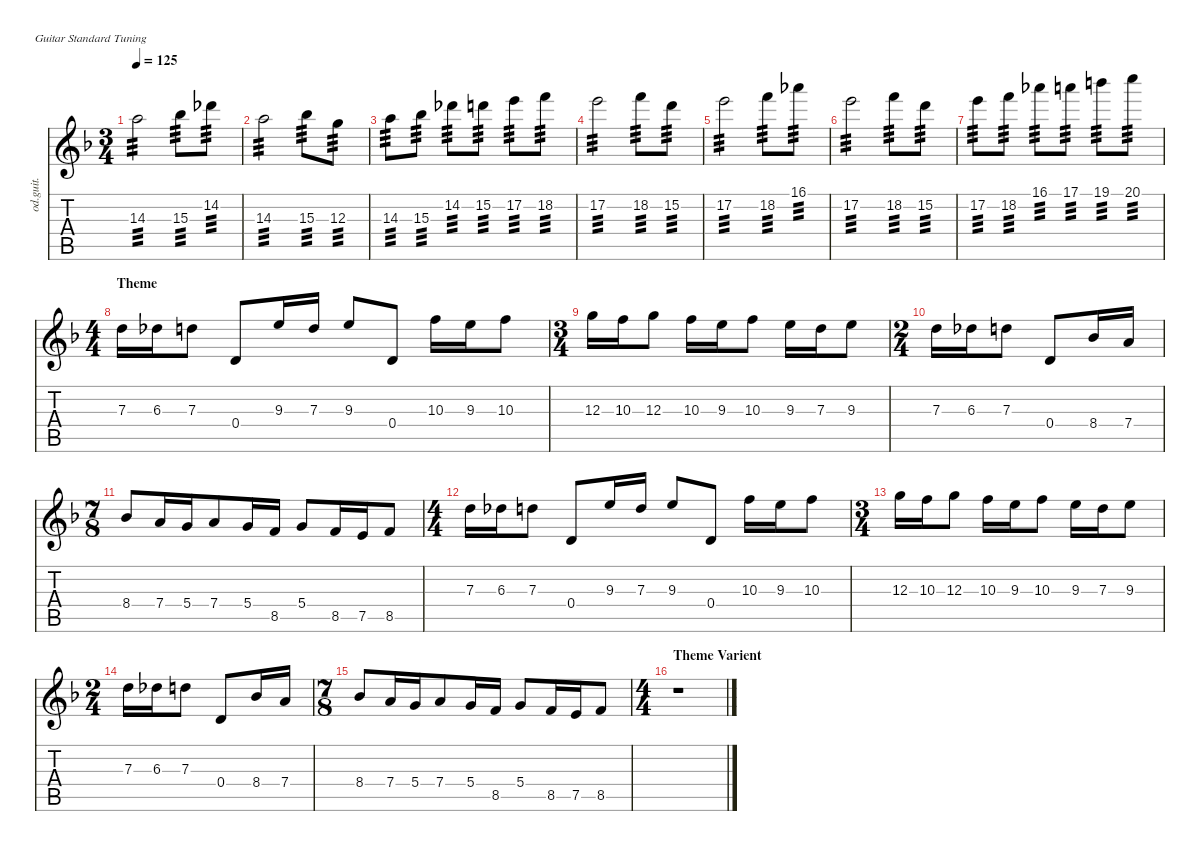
\defaultSystemsLayout 4
\hideDynamics
\bracketExtendMode nobrackets
\otherSystemsTrackNameOrientation horizontal
\track ("Guitar I" "od.guit.") {instrument overdrivenguitar}
\staff {score tabs}
\tuning (E4 B3 G3 D3 A2 E2)
\ts (3 4)
\tempo 125
\clef g2
\ks f
14.3{acc forcenatural}.2{tp 3 dy f beam Down} 15.3{acc b}.8{tp 3 beam Down} 14.2{acc b}.8{tp 3 beam Down} |
14.3{acc forcenatural}.2{tp 3 beam Down} 15.3{acc b}.8{tp 3 beam Down} 12.3{acc forcenatural}.8{tp 3 beam Down} |
14.3{acc forcenatural}.8{tp 3 beam Down} 15.3{acc b}.8{tp 3 beam Down} 14.2{acc b}.8{tp 3 beam Down} 15.2{acc forcenatural}.8{tp 3 beam Down} 17.2{acc forcenatural}.8{tp 3 beam Down} 18.2{acc forcenatural}.8{tp 3 beam Down} |
17.2{acc forcenatural}.2{tp 3 beam Down} 18.2{acc forcenatural}.8{tp 3 beam Down} 15.2{acc forcenatural}.8{tp 3 beam Down} |
17.2{acc forcenatural}.2{tp 3 beam Down} 18.2{acc forcenatural}.8{tp 3 beam Down} 16.1{acc b}.8{tp 3 beam Down} |
17.2{acc forcenatural}.2{tp 3 beam Down} 18.2{acc forcenatural}.8{tp 3 beam Down} 15.2{acc forcenatural}.8{tp 3 beam Down} |
17.2{acc forcenatural}.8{tp 3 beam Down} 18.2{acc forcenatural}.8{tp 3 beam Down} 16.1{acc b}.8{tp 3 beam Down} 17.1{acc forcenatural}.8{tp 3 beam Down} 19.1{acc forcenatural}.8{tp 3 beam Down} 20.1{acc forcenatural}.8{tp 3 beam Down} |
\ts (4 4)
\section ("" "Theme")
7.3{acc forcenatural}.16{beam Down} 6.3{acc b}.16{beam Down} 7.3{acc forcenatural}.8{beam Down} 0.4{acc forcenatural}.8{beam Up} 9.3{acc forcenatural}.16{beam Up} 7.3{acc forcenatural}.16{beam Up} 9.3{acc forcenatural}.8{beam Up} 0.4{acc forcenatural}.8{beam Up} 10.3{acc forcenatural}.16{beam Down} 9.3{acc forcenatural}.16{beam Down} 10.3{acc forcenatural}.8{beam Down} |
\ts (3 4)
12.3{acc forcenatural}.16{beam Down} 10.3{acc forcenatural}.16{beam Down} 12.3{acc forcenatural}.8{beam Down} 10.3{acc forcenatural}.16{beam Down} 9.3{acc forcenatural}.16{beam Down} 10.3{acc forcenatural}.8{beam Down} 9.3{acc forcenatural}.16{beam Down} 7.3{acc forcenatural}.16{beam Down} 9.3{acc forcenatural}.8{beam Down} |
\ts (2 4)
7.3{acc forcenatural}.16{beam Down} 6.3{acc b}.16{beam Down} 7.3{acc forcenatural}.8{beam Down} 0.4{acc forcenatural}.8{beam Up} 8.4{acc b}.16{beam Up} 7.4{acc forcenatural}.16{beam Up} |
\ts (7 8)
8.4{acc b}.8{beam Up} 7.4{acc forcenatural}.16{beam Up} 5.4{acc forcenatural}.16{beam Up} 7.4{acc forcenatural}.8{beam Up} 5.4{acc forcenatural}.16{beam Up} 8.5{acc forcenatural}.16{beam Up} 5.4{acc forcenatural}.8{beam Up} 8.5{acc forcenatural}.16{beam Up} 7.5{acc forcenatural}.16{beam Up} 8.5{acc forcenatural}.8{beam Up} |
\ts (4 4)
7.3{acc forcenatural}.16{beam Down} 6.3{acc b}.16{beam Down} 7.3{acc forcenatural}.8{beam Down} 0.4{acc forcenatural}.8{beam Up} 9.3{acc forcenatural}.16{beam Up} 7.3{acc forcenatural}.16{beam Up} 9.3{acc forcenatural}.8{beam Up} 0.4{acc forcenatural}.8{beam Up} 10.3{acc forcenatural}.16{beam Down} 9.3{acc forcenatural}.16{beam Down} 10.3{acc forcenatural}.8{beam Down} |
\ts (3 4)
12.3{acc forcenatural}.16{beam Down} 10.3{acc forcenatural}.16{beam Down} 12.3{acc forcenatural}.8{beam Down} 10.3{acc forcenatural}.16{beam Down} 9.3{acc forcenatural}.16{beam Down} 10.3{acc forcenatural}.8{beam Down} 9.3{acc forcenatural}.16{beam Down} 7.3{acc forcenatural}.16{beam Down} 9.3{acc forcenatural}.8{beam Down} |
\ts (2 4)
7.3{acc forcenatural}.16{beam Down} 6.3{acc b}.16{beam Down} 7.3{acc forcenatural}.8{beam Down} 0.4{acc forcenatural}.8{beam Up} 8.4{acc b}.16{beam Up} 7.4{acc forcenatural}.16{beam Up} |
\ts (7 8)
8.4{acc b}.8{beam Up} 7.4{acc forcenatural}.16{beam Up} 5.4{acc forcenatural}.16{beam Up} 7.4{acc forcenatural}.8{beam Up} 5.4{acc forcenatural}.16{beam Up} 8.5{acc forcenatural}.16{beam Up} 5.4{acc forcenatural}.8{beam Up} 8.5{acc forcenatural}.16{beam Up} 7.5{acc forcenatural}.16{beam Up} 8.5{acc forcenatural}.8{beam Up} |
\ts (4 4)
\section ("" "Theme Varient")
r.1{beam Down}
